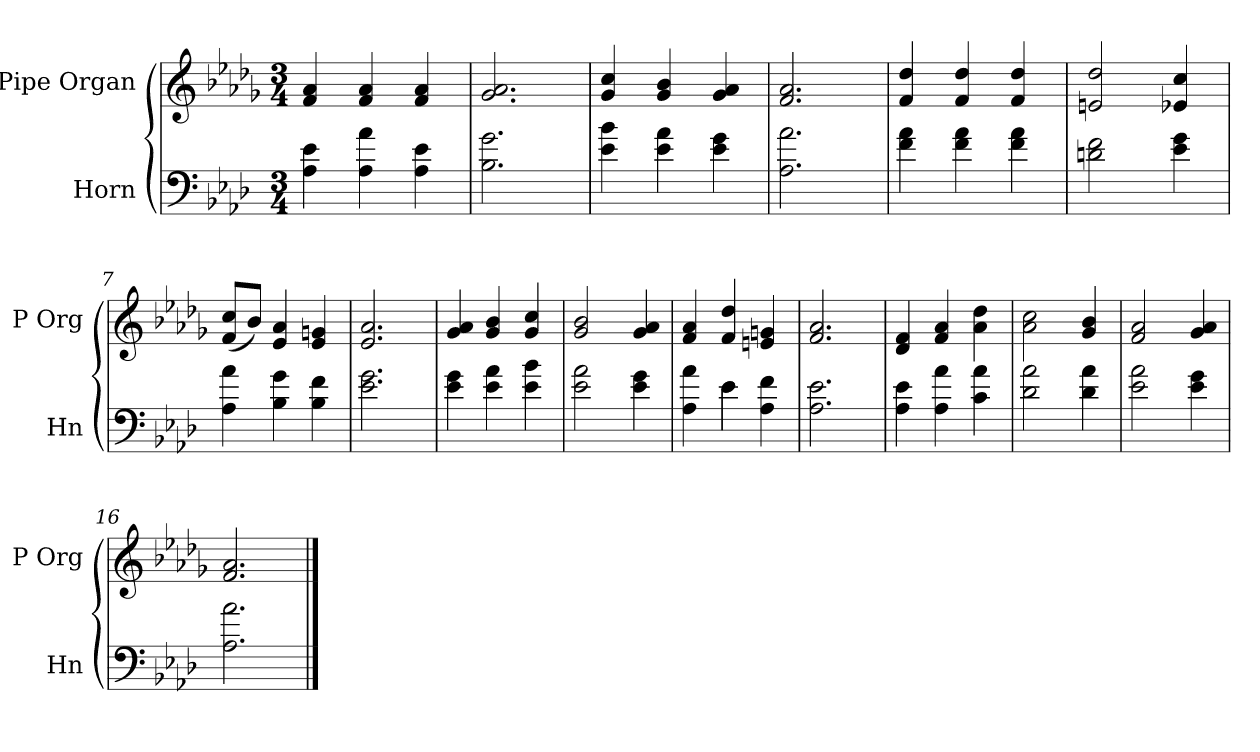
**kern	**kern
*part2	*part1
*staff2	*staff1
*I"Horn	*I"Pipe Organ
*I'Hn	*I'P Org
*clefF4	*clefG2
*ITrd4c7	*
*k[b-e-a-d-g-]	*k[b-e-a-d-g-]
*D-:	*D-:
*M3/4	*M3/4
=1	=1
4D- 4A-	4f 4a-
4D- 4d-	4f 4a-
4D- 4A-	4f 4a-
=2	=2
2.E- 2.c	2.g- 2.a-
=3	=3
4A- 4e-	4g- 4cc
4A- 4d-	4g- 4b-
4A- 4c	4g- 4a-
=4	=4
2.D- 2.d-	2.f 2.a-
=5	=5
4B- 4d-	4f 4dd-
4B- 4d-	4f 4dd-
4B- 4d-	4f 4dd-
=6	=6
2Gn 2B-	2en 2dd-
4A- 4c	4e-X 4cc
=7	=7
4D- 4d-	(8f/ 8cc/L
.	8b-/J)
4E- 4c	4e- 4a-
4E- 4B-	4e- 4gn
=8	=8
2.A- 2.c	2.e- 2.a-
=9	=9
4A- 4c	4g- 4a-
4A- 4d-	4g- 4b-
4A- 4e-	4g- 4cc
=10	=10
2A- 2d-	2g- 2b-
4A- 4c	4g- 4a-
=11	=11
*^	*
4D- 4d-	4ryy	4f 4a-
4A-\	4A-	4f 4dd-
4D- 4B-	4ryy	4en 4gn
*v	*v	*
=12	=12
2.D- 2.A-	2.f 2.a-
=13	=13
4D- 4A-	4d- 4f
4D- 4d-	4f 4a-
4F 4d-	4a- 4dd-
=14	=14
2G- 2d-	2a- 2cc
4G- 4d-	4g- 4b-
=15	=15
2A- 2d-	2f 2a-
4A- 4c	4g- 4a-
=16	=16
2.D- 2.d-	2.f 2.a-
==	==
*-	*-
